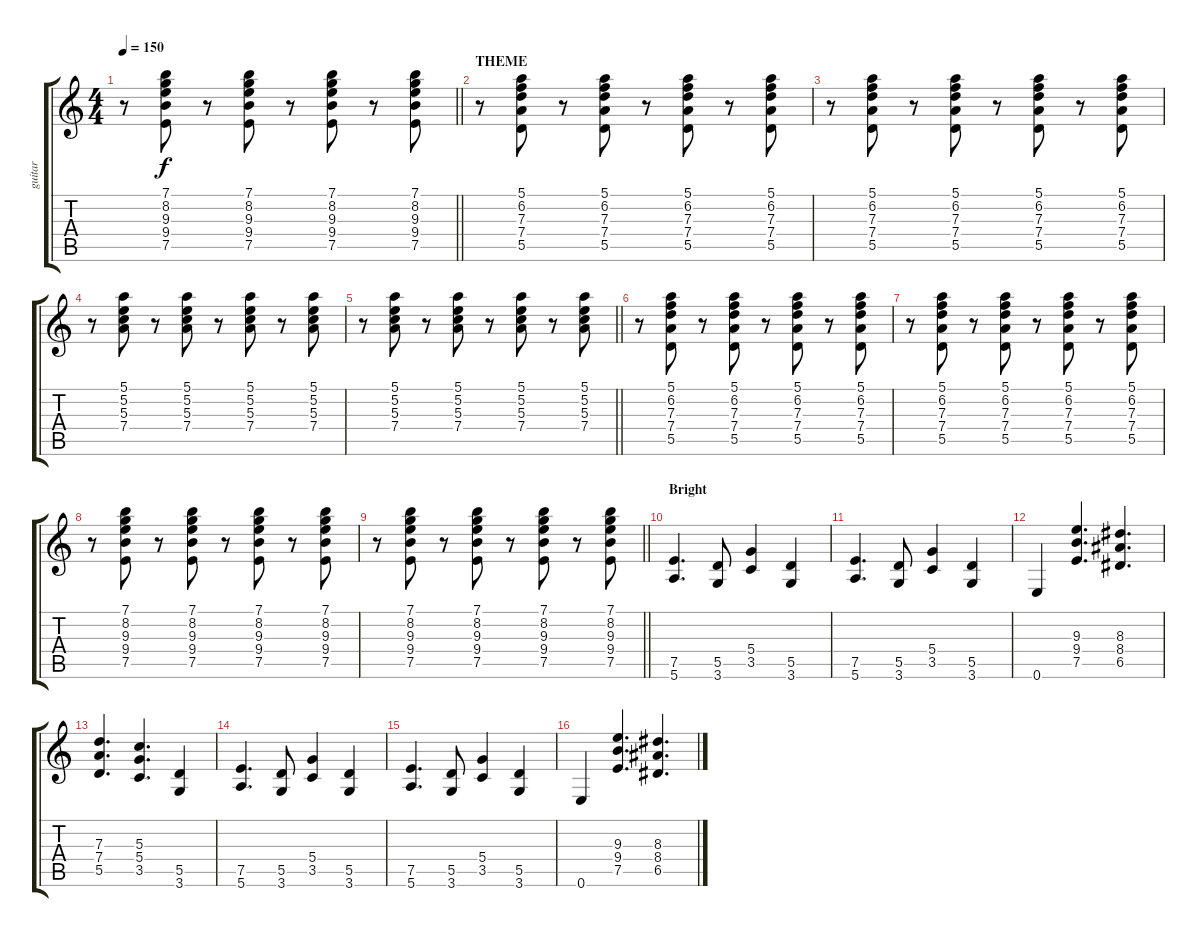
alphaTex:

\track ("guitar" "guitar") {instrument electricguitarclean}
\staff {score tabs}
\tuning (E4 B3 G3 D3 A2 E2) {hide}
\ts (4 4)
\tempo 150
\clef g2
\barLineRight lightlight
\ks c
r.8{dy f} (7.1 8.2 9.3 9.4 7.5).8 r.8 (7.1 8.2 9.3 9.4 7.5).8 r.8 (7.1 8.2 9.3 9.4 7.5).8 r.8 (7.1 8.2 9.3 9.4 7.5).8 |
\section ("" "THEME")
r.8 (5.1 6.2 7.3 7.4 5.5).8 r.8 (5.1 6.2 7.3 7.4 5.5).8 r.8 (5.1 6.2 7.3 7.4 5.5).8 r.8 (5.1 6.2 7.3 7.4 5.5).8 |
r.8 (5.1 6.2 7.3 7.4 5.5).8 r.8 (5.1 6.2 7.3 7.4 5.5).8 r.8 (5.1 6.2 7.3 7.4 5.5).8 r.8 (5.1 6.2 7.3 7.4 5.5).8 |
r.8 (5.1 5.2 5.3 7.4).8 r.8 (5.1 5.2 5.3 7.4).8 r.8 (5.1 5.2 5.3 7.4).8 r.8 (5.1 5.2 5.3 7.4).8 |
\barLineRight lightlight
r.8 (5.1 5.2 5.3 7.4).8 r.8 (5.1 5.2 5.3 7.4).8 r.8 (5.1 5.2 5.3 7.4).8 r.8 (5.1 5.2 5.3 7.4).8 |
r.8 (5.1 6.2 7.3 7.4 5.5).8 r.8 (5.1 6.2 7.3 7.4 5.5).8 r.8 (5.1 6.2 7.3 7.4 5.5).8 r.8 (5.1 6.2 7.3 7.4 5.5).8 |
r.8 (5.1 6.2 7.3 7.4 5.5).8 r.8 (5.1 6.2 7.3 7.4 5.5).8 r.8 (5.1 6.2 7.3 7.4 5.5).8 r.8 (5.1 6.2 7.3 7.4 5.5).8 |
r.8 (7.1 8.2 9.3 9.4 7.5).8 r.8 (7.1 8.2 9.3 9.4 7.5).8 r.8 (7.1 8.2 9.3 9.4 7.5).8 r.8 (7.1 8.2 9.3 9.4 7.5).8 |
\barLineRight lightlight
r.8 (7.1 8.2 9.3 9.4 7.5).8 r.8 (7.1 8.2 9.3 9.4 7.5).8 r.8 (7.1 8.2 9.3 9.4 7.5).8 r.8 (7.1 8.2 9.3 9.4 7.5).8 |
\section ("" "Bright")
(7.5 5.6).4{d} (5.5 3.6).8 (5.4 3.5).4 (5.5 3.6).4 |
(7.5 5.6).4{d} (5.5 3.6).8 (5.4 3.5).4 (5.5 3.6).4 |
0.6.4 (9.3 9.4 7.5).4{d} (8.3 8.4 6.5).4{d} |
(7.3 7.4 5.5).4{d} (5.3 5.4 3.5).4{d} (5.5 3.6).4 |
(7.5 5.6).4{d} (5.5 3.6).8 (5.4 3.5).4 (5.5 3.6).4 |
(7.5 5.6).4{d} (5.5 3.6).8 (5.4 3.5).4 (5.5 3.6).4 |
0.6.4 (9.3 9.4 7.5).4{d} (8.3 8.4 6.5).4{d}
